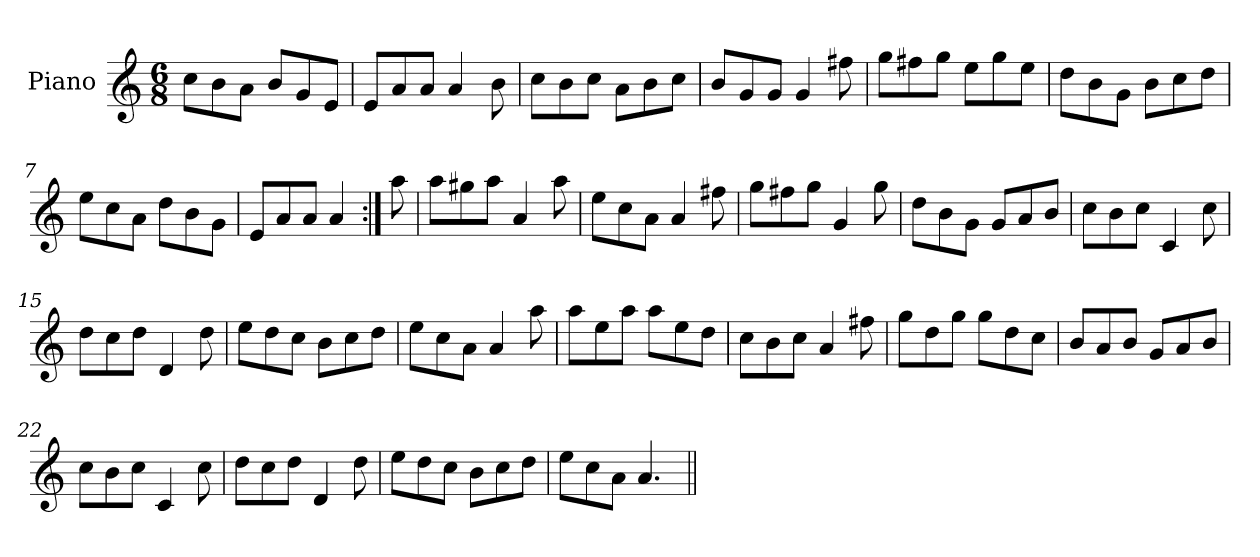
**kern
*part1
*staff1
*I"Piano
*I'Pno
*clefG2
*k[]
*M6/8
=1
8cc\L
8b\
8a\J
8b/L
8g/
8e/J
=2
8e/L
8a/
8a/J
4a/
8b\
=3
8cc\L
8b\
8cc\J
8a\L
8b\
8cc\J
=4
8b/L
8g/
8g/J
4g/
8ff#X\
=5
8gg\L
8ff#X\
8gg\J
8ee\L
8gg\
8ee\J
=6
8dd\L
8b\
8g\J
8b\L
8cc\
8dd\J
=7
8ee\L
8cc\
8a\J
8dd\L
8b\
8g\J
=8
8e/L
8a/
8a/J
4a/
=9:|!
8aa\
=10
8aa\L
8gg#X\
8aa\J
4a/
8aa\
=11
8ee\L
8cc\
8a\J
4a/
8ff#X\
=12
8gg\L
8ff#X\
8gg\J
4g/
8gg\
=13
8dd\L
8b\
8g\J
8g/L
8a/
8b/J
=14
8cc\L
8b\
8cc\J
4c/
8cc\
=15
8dd\L
8cc\
8dd\J
4d/
8dd\
=16
8ee\L
8dd\
8cc\J
8b\L
8cc\
8dd\J
=17
8ee\L
8cc\
8a\J
4a/
8aa\
=18
8aa\L
8ee\
8aa\J
8aa\L
8ee\
8dd\J
=19
8cc\L
8b\
8cc\J
4a/
8ff#X\
=20
8gg\L
8dd\
8gg\J
8gg\L
8dd\
8cc\J
=21
8b/L
8a/
8b/J
8g/L
8a/
8b/J
=22
8cc\L
8b\
8cc\J
4c/
8cc\
=23
8dd\L
8cc\
8dd\J
4d/
8dd\
=24
8ee\L
8dd\
8cc\J
8b\L
8cc\
8dd\J
=25
8ee\L
8cc\
8a\J
4.a/
=||
*-
